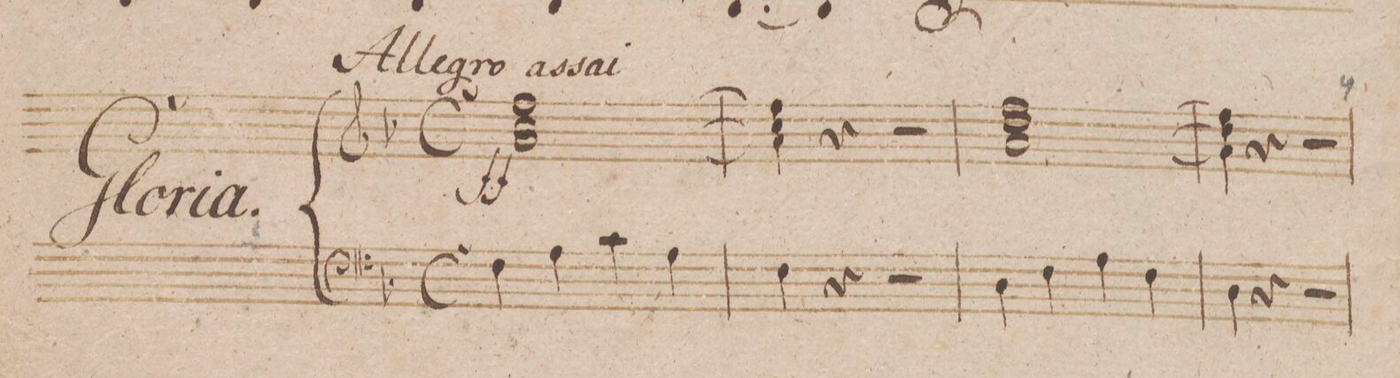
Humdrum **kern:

**kern
*I"Organo.
*clefF4
*k[b-]
*met(c)
*M4/4
4F\
4A\
4c\
4A\
=2
4F\
4r
2r
=3
4D\
4F\
4A\
4F\
=4
4D\
4r
2r
=5
*-
